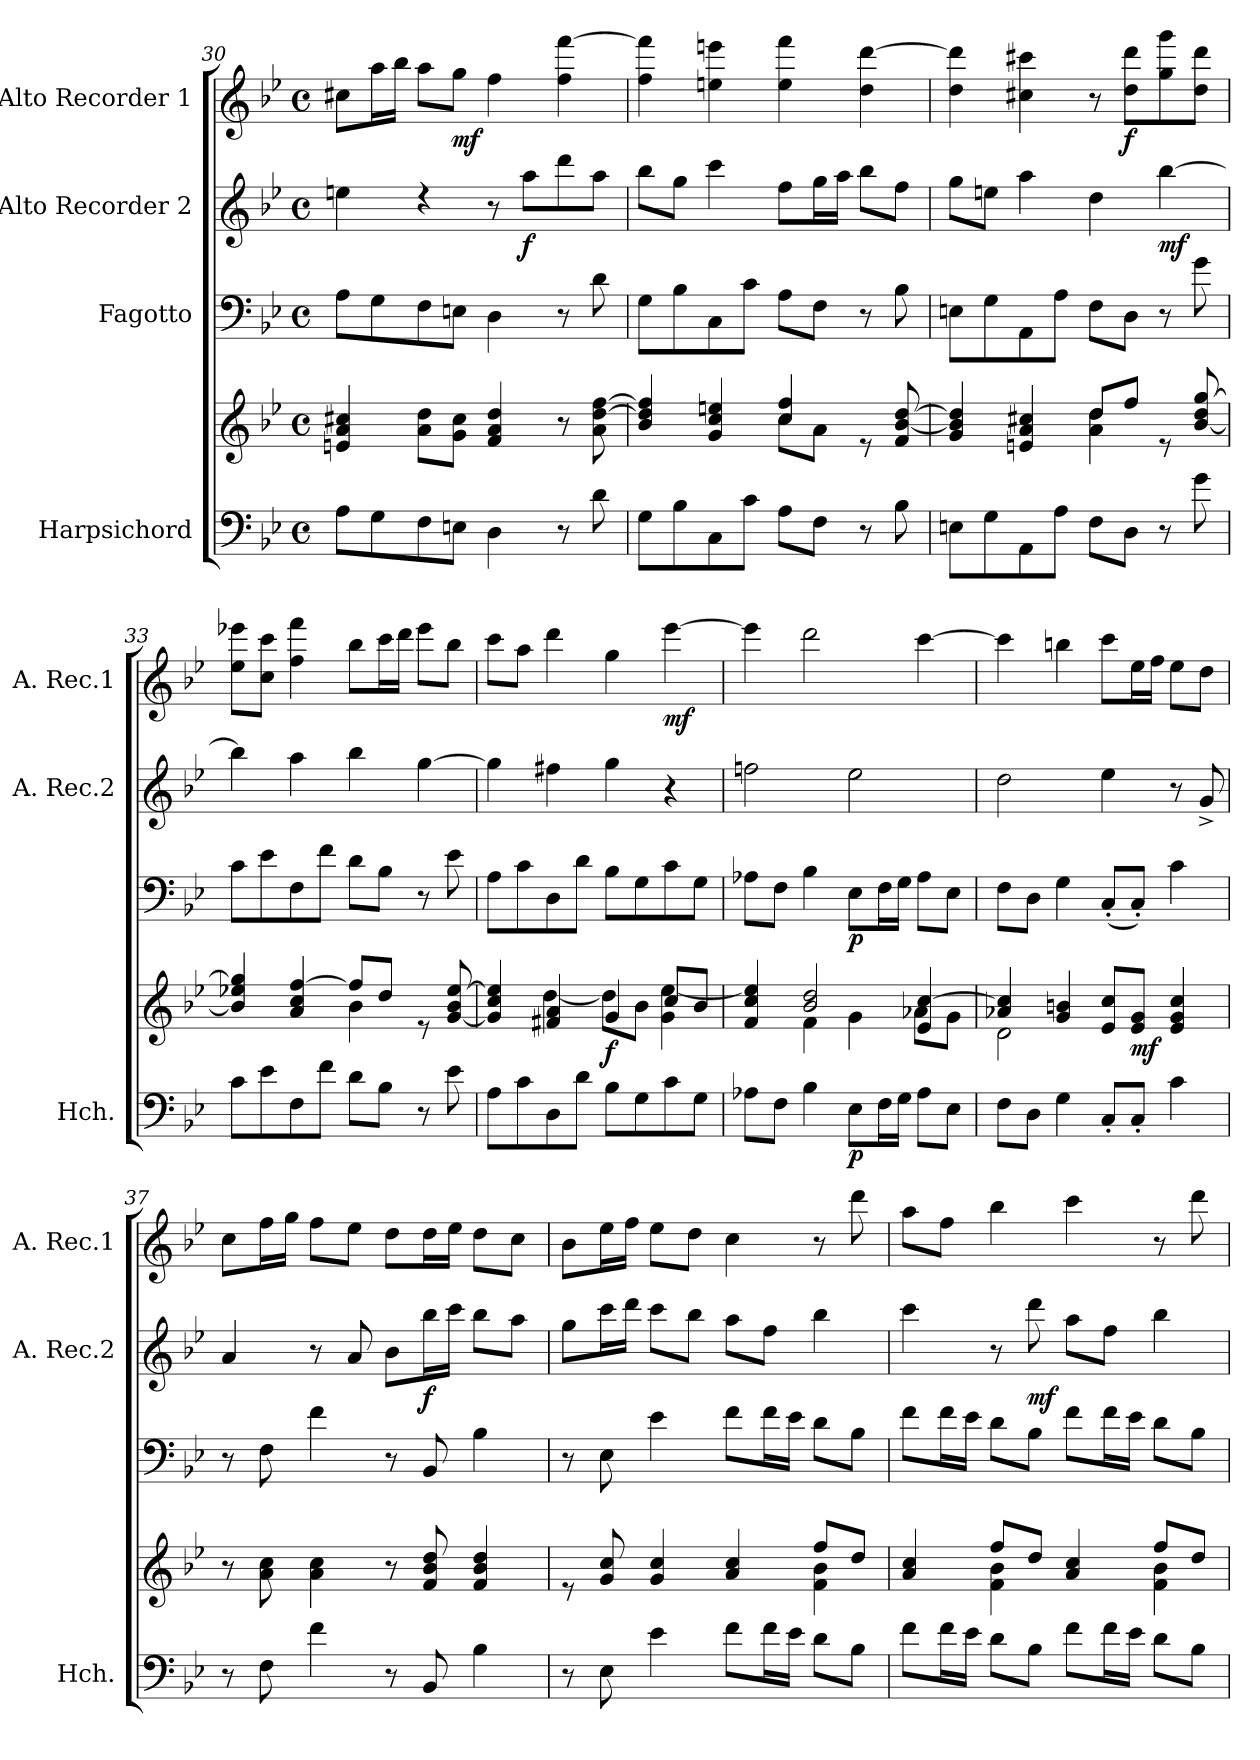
**kern	**kern	**dynam	**kern	**dynam	**kern	**dynam	**kern	**dynam
*part4	*part4	*part4	*part3	*part3	*part2	*part2	*part1	*part1
*staff5	*staff4	*staff4/5	*staff3	*staff3	*staff2	*staff2	*staff1	*staff1
*I"Harpsichord	*	*	*I"Fagotto	*	*I"Alto  Recorder 2	*	*I"Alto Recorder 1	*
*I'Hch.	*	*	*	*	*I'A. Rec.2	*	*I'A. Rec.1	*
*clefF4	*clefG2	*	*clefF4	*	*clefG2	*	*clefG2	*
*k[b-e-]	*k[b-e-]	*	*k[b-e-]	*	*k[b-e-]	*	*k[b-e-]	*
*M4/4	*M4/4	*	*M4/4	*	*M4/4	*	*M4/4	*
*met(c)	*met(c)	*	*met(c)	*	*met(c)	*	*met(c)	*
=30	=30	=30	=30	=30	=30	=30	=30	=30
8A\L	4en/ 4a/ 4cc#X/	.	8A\L	.	4een\	.	8cc#X\L	.
8G\	.	.	8G\	.	.	.	16aa\L	.
.	.	.	.	.	.	.	16bb-\JJ	.
8F\	8a\ 8dd\L	.	8F\	.	4rdd	.	8aa\L	.
!	!	!	!	!	!	!	!	!LO:DY:b
8En\J	8g\ 8cc#\J	.	8En\J	.	.	.	8gg\J	mf
4D\	4f/ 4a/ 4dd/	.	4D\	.	8r	.	4ff\	.
!	!	!	!	!	!	!LO:DY:b	!	!
.	.	.	.	.	8aa\L	f	.	.
8r	8r	.	8r	.	8ddd\	.	4ff!\ [4fff\	.
8d\	8a\ [8dd\ [8ff\	.	8d\	.	8aa\J	.	.	.
=31	=31	=31	=31	=31	=31	=31	=31	=31
*	*^	*	*	*	*	*	*	*
8G\L	4b-/ 4dd/] 4ff/]	2ryy	.	8G\L	.	8bb-\L	.	4ff!\ 4fff\]	.
8B-\	.	.	.	8B-\	.	8gg\J	.	.	.
8C\	4g/ 4cc/ 4een/	.	.	8C\	.	4ccc\	.	4een!\ 4eeen\	.
8c\J	.	.	.	8c\J	.	.	.	.	.
8A\L	4cc/ 4ff/	8cc\L	.	8A\L	.	8ff\L	.	4ee!\ 4fff\	.
8F\J	.	8a\J	.	8F\J	.	16gg\L	.	.	.
.	.	.	.	.	.	16aa\JJ	.	.	.
8r	8re	4ryy	.	8r	.	8bb-\L	.	4dd!\ [4ddd\	.
8B-\	8f/ [8b-/ [8dd/	.	.	8B-\	.	8ff\J	.	.	.
=32	=32	=32	=32	=32	=32	=32	=32	=32	=32
8En\L	4g/ 4b-/] 4dd/]	2ryy	.	8En\L	.	8gg\L	.	4dd!\ 4ddd\]	.
8G\	.	.	.	8G\	.	8een\J	.	.	.
8AA\	4en/ 4a/ 4cc#X/	.	.	8AA\	.	4aa\	.	4cc#X!\ 4ccc#X\	.
8A\J	.	.	.	8A\J	.	.	.	.	.
8F\L	8dd/L	4a\ 4dd\	.	8F\L	.	4dd\	.	8r	.
!	!	!	!	!	!	!	!	!	!LO:DY:b
8D\J	8ff/J	.	.	8D\J	.	.	.	8dd!\ 8ddd\L	f
!	!	!	!	!	!	!	!LO:DY:b	!	!
8r	8re	4ryy	.	8r	.	[4bb-\	mf	8gg!\ 8ggg\	.
8g\	[8b-/ 8dd/ [8gg/	.	.	8g\	.	.	.	8dd!\ 8ddd\J	.
=33	=33	=33	=33	=33	=33	=33	=33	=33	=33
8c\L	4b-/] 4ee-X/ 4gg/]	2ryy	.	8c\L	.	4bb-\]	.	8ee-!\ 8eee-X\L	.
8e-\	.	.	.	8e-\	.	.	.	8cc!\ 8ccc\J	.
8F\	4a/ 4cc/ [4ff/	.	.	8F\	.	4aa\	.	4ff!\ 4fff\	.
8f\J	.	.	.	8f\J	.	.	.	.	.
8d\L	8ff/L]	4b-\	.	8d\L	.	4bb-\	.	8bb-\L	.
8B-\J	8dd/J	.	.	8B-\J	.	.	.	16ccc\L	.
.	.	.	.	.	.	.	.	16ddd\JJ	.
8r	8re	4ryy	.	8r	.	[4gg\	.	8eee-\L	.
8e-\	[8g/ 8b-/ [8ee-/	.	.	8e-\	.	.	.	8bb-\J	.
!!LO:LB:g=z
=34	=34	=34	=34	=34	=34	=34	=34	=34	=34
8A\L	4g/] 4cc/ 4ee-/]	4ryy	.	8A\L	.	4gg\]	.	8ccc\L	.
8c\	.	.	.	8c\	.	.	.	8aa\J	.
8D\	4f#X/ 4a/	[4dd\	.	8D\	.	4ff#X\	.	4ddd\	.
8d\J	.	.	.	8d\J	.	.	.	.	.
!	!	!	!LO:DY:b	!	!	!	!	!	!
8B-\L	4g/	8dd\L]	f	8B-\L	.	4gg\	.	4gg\	.
8G\	.	8b-\J	.	8G\	.	.	.	.	.
!	!	!	!	!	!	!	!	!	!LO:DY:b
8c\	8cc/L	4g\ [4ee-\	.	8c\	.	4r	.	[4eee-\	mf
8G\J	8b-/J	.	.	8G\J	.	.	.	.	.
=35	=35	=35	=35	=35	=35	=35	=35	=35	=35
8A-X\L	4f/ 4cc/ 4ee-/]	4ryy	.	8A-X\L	.	2ffn\	.	4eee-\]	.
8F\J	.	.	.	8F\J	.	.	.	.	.
4B-\	2b-/ 2dd/	4f\	.	4B-\	.	.	.	2ddd\	.
!	!	!	!LO:DY:b=2	!	!LO:DY:b	!	!	!	!
8E-\L	.	4g\	p	8E-\L	p	2ee-\	.	.	.
16F\L	.	.	.	16F\L	.	.	.	.	.
16G\JJ	.	.	.	16G\JJ	.	.	.	.	.
8A-\L	4e-/ [4cc/	8a-X\L	.	8A-\L	.	.	.	[4ccc\	.
8E-\J	.	8g\J	.	8E-\J	.	.	.	.	.
=36	=36	=36	=36	=36	=36	=36	=36	=36	=36
8F\L	4a-X/ 4cc/]	2d\	.	8F\L	.	2dd\	.	4ccc\]	.
8D\J	.	.	.	8D\J	.	.	.	.	.
4G\	4g/ 4bn/	.	.	4G\	.	.	.	4bbn\	.
8C'/L	8e-/ 8cc/L	2ryy	.	(8C'/L	.	4ee-\	.	8ccc\L	.
!	!	!	!LO:DY:b	!	!	!	!	!	!
8C'/J	8e-/ 8g/J	.	mf	8C'/J)	.	.	.	16ee-\L	.
.	.	.	.	.	.	.	.	16ff\JJ	.
4c\	4e-/ 4g/ 4cc/	.	.	4c\	.	8r	.	8ee-\L	.
.	.	.	.	.	.	8g^/	.	8dd\J	.
*	*v	*v	*	*	*	*	*	*	*
=37	=37	=37	=37	=37	=37	=37	=37	=37
8r	8r	.	8r	.	4a/	.	8cc\L	.
8F\	8a\ 8cc\	.	8F\	.	.	.	16ff\L	.
.	.	.	.	.	.	.	16gg\JJ	.
4f\	4a\ 4cc\	.	4f\	.	8r	.	8ff\L	.
.	.	.	.	.	8a/	.	8ee-\J	.
8r	8r	.	8r	.	8b-\L	.	8dd\L	.
!	!	!	!	!	!	!LO:DY:b	!	!
8BB-/	8f/ 8b-/ 8dd/	.	8BB-/	.	16bb-\L	f	16dd\L	.
.	.	.	.	.	16ccc\JJ	.	16ee-\JJ	.
4B-\	4f/ 4b-/ 4dd/	.	4B-\	.	8bb-\L	.	8dd\L	.
.	.	.	.	.	8aa\J	.	8cc\J	.
=38	=38	=38	=38	=38	=38	=38	=38	=38
*	*^	*	*	*	*	*	*	*
8r	8re	2.ryy	.	8r	.	8gg\L	.	8b-\L	.
8E-\	8g/ 8cc/	.	.	8E-\	.	16ccc\L	.	16ee-\L	.
.	.	.	.	.	.	16ddd\JJ	.	16ff\JJ	.
4e-\	4g/ 4cc/	.	.	4e-\	.	8ccc\L	.	8ee-\L	.
.	.	.	.	.	.	8bb-\J	.	8dd\J	.
8f\L	4a/ 4cc/	.	.	8f\L	.	8aa\L	.	4cc\	.
16f\L	.	.	.	16f\L	.	8ff\J	.	.	.
16e-\JJ	.	.	.	16e-\JJ	.	.	.	.	.
8d\L	8ff/L	4f\ 4b-\	.	8d\L	.	4bb-\	.	8r	.
8B-\J	8dd/J	.	.	8B-\J	.	.	.	8ddd\	.
!!LO:LB:g=z
=39	=39	=39	=39	=39	=39	=39	=39	=39	=39
8f\L	4a/ 4cc/	4ryy	.	8f\L	.	4ccc\	.	8aa\L	.
16f\L	.	.	.	16f\L	.	.	.	8ff\J	.
16e-\JJ	.	.	.	16e-\JJ	.	.	.	.	.
8d\L	8ff/L	4f\ 4b-\	.	8d\L	.	8r	.	4bb-\	.
!	!	!	!	!	!	!	!LO:DY:b	!	!
8B-\J	8dd/J	.	.	8B-\J	.	8ddd\	mf	.	.
8f\L	4a/ 4cc/	4ryy	.	8f\L	.	8aa\L	.	4ccc\	.
16f\L	.	.	.	16f\L	.	8ff\J	.	.	.
16e-\JJ	.	.	.	16e-\JJ	.	.	.	.	.
8d\L	8ff/L	4f\ 4b-\	.	8d\L	.	4bb-\	.	8r	.
8B-\J	8dd/J	.	.	8B-\J	.	.	.	8ddd\	.
*	*v	*v	*	*	*	*	*	*	*
=	=	=	=	=	=	=	=	=
*-	*-	*-	*-	*-	*-	*-	*-	*-
